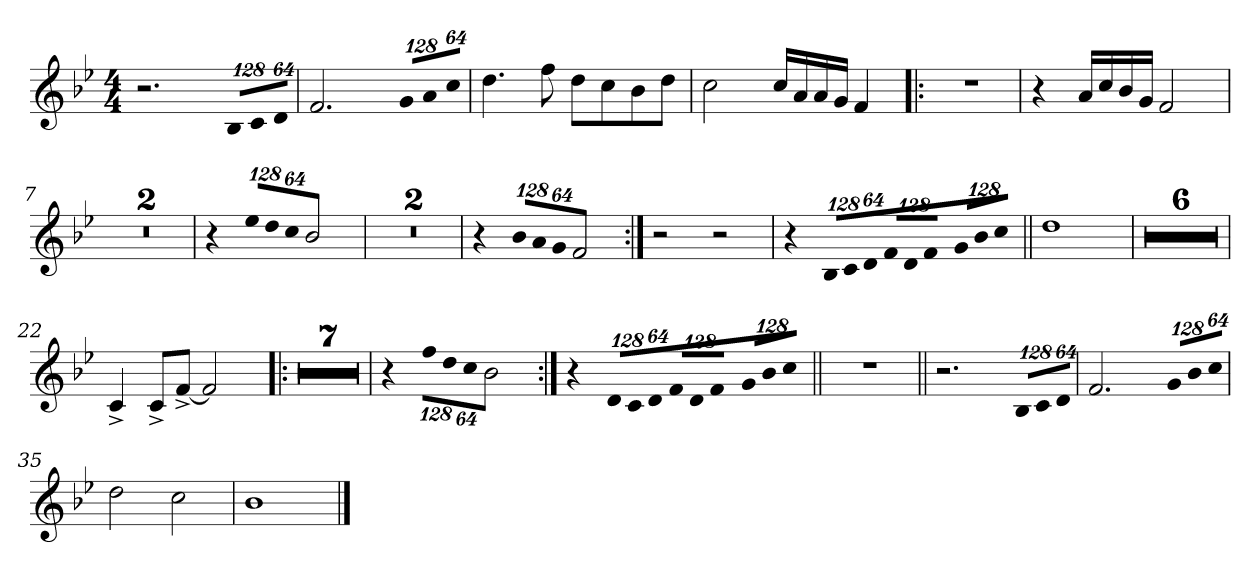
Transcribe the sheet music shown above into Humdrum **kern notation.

**kern
*part1
*staff1
!!LO:PB:g=z
*clefG2
*k[b-e-]
*B-:
*M4/4
*MM68
=1
2.r
*Xbrackettup
!LO:N:vis=8
1024%85B-i/L
!LO:N:vis=8
1024%85ci/
!LO:N:vis=8
512%43di/J
=2
2.fi/
!LO:N:vis=8
1024%85gi/L
!LO:N:vis=8
1024%85ai/
!LO:N:vis=8
512%43cci/J
=3
4.ddi\
8ffi\
8ddi\L
8cci\
8b-i\
8ddi\J
=4
2cci\
16cci/LL
16ai/
16ai/
16gi/JJ
4fi/
!!LO:LB:g=z
=5!|:
1r
=6
4r
16ai/LL
16cci/
16b-i/
16gi/JJ
2fi/
=7
1r
=8
1r
=9
4r
!LO:N:vis=8
1024%85ee-i/L
!LO:N:vis=8
1024%85ddi/
!LO:N:vis=8
512%43cci/J
2b-i/
=10
1r
!!LO:LB:g=z
=11
1r
=12
4r
!LO:N:vis=8
1024%85b-i/L
!LO:N:vis=8
1024%85ai/
!LO:N:vis=8
512%43gi/J
2fi/
=13:|!
2r
2r
=14
4r
!LO:N:vis=8
1024%85B-i/L
!LO:N:vis=8
1024%85ci/
!LO:N:vis=8
512%43di/J
!LO:N:vis=8
1024%85fi/L
!LO:N:vis=8
1024%85di/
!LO:N:vis=8
512%43fi/J
!LO:N:vis=8
1024%85gi/L
!LO:N:vis=8
1024%85b-i/
!LO:N:vis=8
512%43cci/J
!!LO:LB:g=z
=15||
1ddi
=16
1r
=17
1r
=18
1r
=19
1r
=20
1r
=21
1r
!!LO:LB:g=z
=22
4c^i/
8c^i/L
[<8f^i/J
2fi/]
=23!|:
1r
=24
1r
=25
1r
=26
1r
=27
1r
=28
1r
!!LO:LB:g=z
=29
1r
=30
4r
!LO:N:vis=8
1024%85ffi\L
!LO:N:vis=8
1024%85ddi\
!LO:N:vis=8
512%43cci\J
2b-i\
=31:|!
4r
!LO:N:vis=8
1024%85di/L
!LO:N:vis=8
1024%85ci/
!LO:N:vis=8
512%43di/J
!LO:N:vis=8
1024%85fi/L
!LO:N:vis=8
1024%85di/
!LO:N:vis=8
512%43fi/J
!LO:N:vis=8
1024%85gi/L
!LO:N:vis=8
1024%85b-i/
!LO:N:vis=8
512%43cci/J
=32||
1r
!!LO:LB:g=z
=33||
2.r
!LO:N:vis=8
1024%85B-i/L
!LO:N:vis=8
1024%85ci/
!LO:N:vis=8
512%43di/J
=34
2.fi/
!LO:N:vis=8
1024%85gi/L
!LO:N:vis=8
1024%85b-i/
!LO:N:vis=8
512%43cci/J
=35
2ddi\
2cci\
=36
1b-i
==
*-
